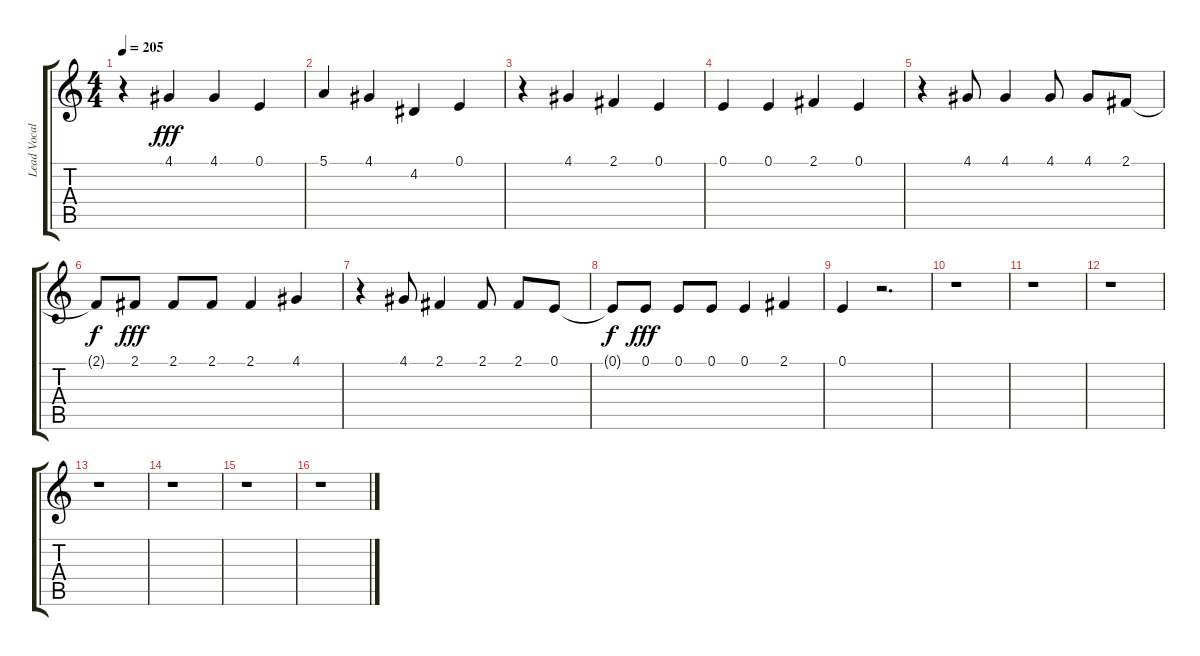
\track ("Lead Vocals" "Lead Vocal") {instrument oboe}
\staff {score tabs}
\tuning (E4 B3 G3 D3 A2 E2) {hide}
\ts (4 4)
\tempo 205
\clef g2
\ks c
r.4{dy fff} 4.1.4 4.1.4 0.1.4 |
5.1.4 4.1.4 4.2.4 0.1.4 |
r.4 4.1.4 2.1.4 0.1.4 |
0.1.4 0.1.4 2.1.4 0.1.4 |
r.4 4.1.8 4.1.4 4.1.8 4.1.8 2.1.8 |
2.1{t}.8{dy f} 2.1.8{dy fff} 2.1.8 2.1.8 2.1.4 4.1.4 |
r.4 4.1.8 2.1.4 2.1.8 2.1.8 0.1.8 |
0.1{t}.8{dy f} 0.1.8{dy fff} 0.1.8 0.1.8 0.1.4 2.1.4 |
0.1.4 r.2{d} |
r.1 |
r.1 |
r.1 |
r.1 |
r.1 |
r.1 |
r.1
